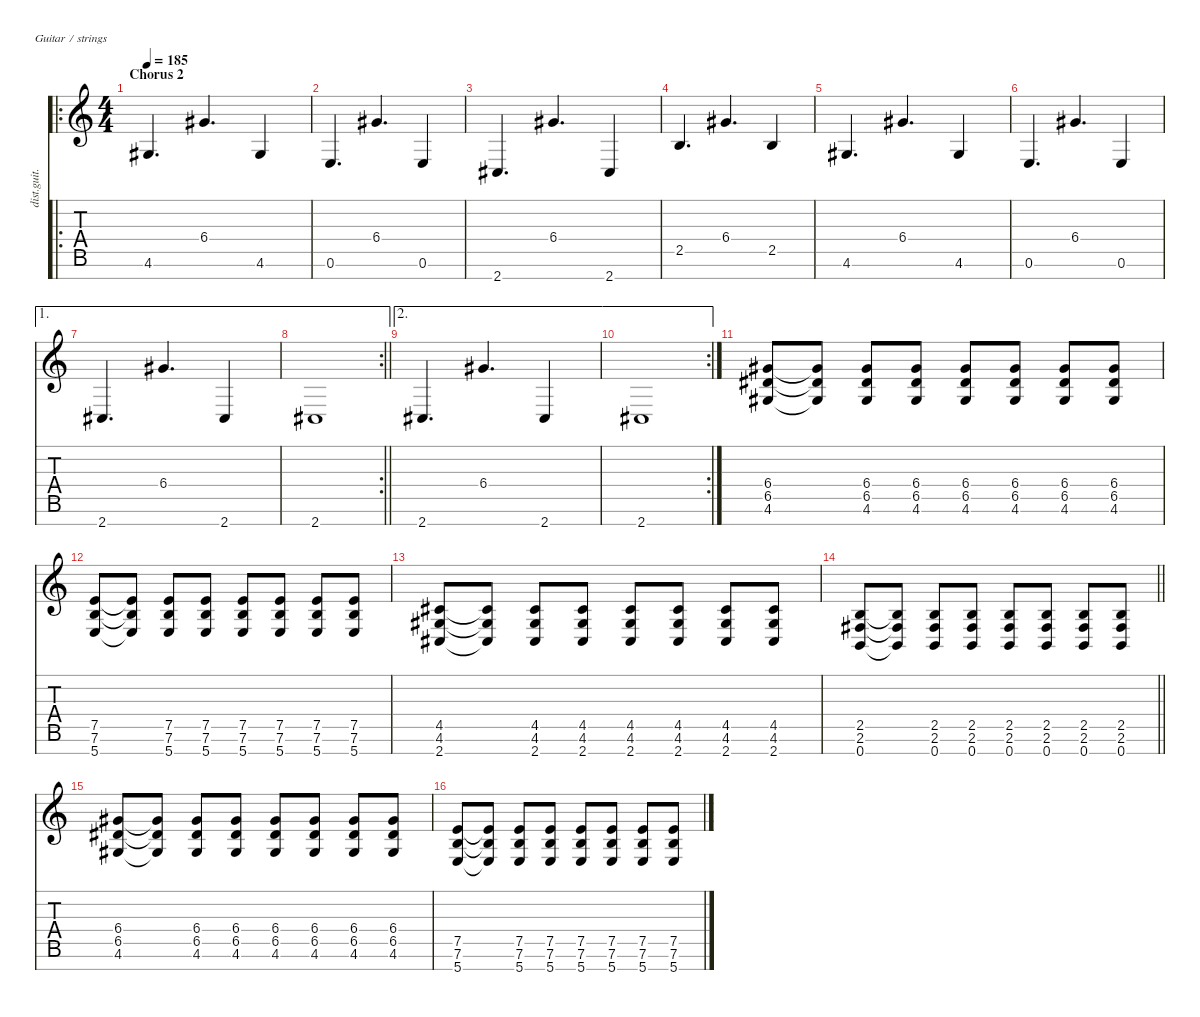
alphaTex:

\defaultSystemsLayout 4
\hideDynamics
\bracketExtendMode nobrackets
\track ("Guitar L - Petr" "dist.guit.") {instrument distortionguitar}
\staff {score tabs}
\tuning (E4 B3 G3 D3 A2 E2 B1)
\ro
\ts (4 4)
\section ("" "Chorus 2")
\tempo 185
\clef g2
\ks c
4.6{acc #}.4{d dy f beam Up} 6.4{acc #}.4{d beam Up} 4.6{acc #}.4{beam Up} |
0.6.4{d beam Up} 6.4{acc #}.4{d beam Up} 0.6.4{beam Up} |
2.7{acc #}.4{d beam Up} 6.4{acc #}.4{d beam Up} 2.7{acc #}.4{beam Up} |
2.5.4{d beam Up} 6.4{acc #}.4{d beam Up} 2.5.4{beam Up} |
4.6{acc #}.4{d beam Up} 6.4{acc #}.4{d beam Up} 4.6{acc #}.4{beam Up} |
0.6.4{d beam Up} 6.4{acc #}.4{d beam Up} 0.6.4{beam Up} |
\ae 1
2.7{acc #}.4{d beam Up} 6.4{acc #}.4{d beam Up} 2.7{acc #}.4{beam Up} |
\ae 1
\rc 2
\barLineRight lightlight
2.7{acc #}.1{beam Up} |
\ae 2
2.7{acc #}.4{d beam Up} 6.4{acc #}.4{d beam Up} 2.7{acc #}.4{beam Up} |
\ae 2
\rc 2
2.7{acc #}.1{beam Up} |
(6.4{acc #} 6.5{acc #} 4.6{acc #}).8{beam Up} (6.4{t acc #} 6.5{t acc #} 4.6{t acc #}).8{beam Up} (6.4{acc #} 6.5{acc #} 4.6{acc #}).8{beam Up} (6.4{acc #} 6.5{acc #} 4.6{acc #}).8{beam Up} (6.4{acc #} 6.5{acc #} 4.6{acc #}).8{beam Up} (6.4{acc #} 6.5{acc #} 4.6{acc #}).8{beam Up} (6.4{acc #} 6.5{acc #} 4.6{acc #}).8{beam Up} (6.4{acc #} 6.5{acc #} 4.6{acc #}).8{beam Up} |
(7.5 7.6 5.7).8{beam Up} (7.5{t} 7.6{t} 5.7{t}).8{beam Up} (7.5 7.6 5.7).8{beam Up} (7.5 7.6 5.7).8{beam Up} (7.5 7.6 5.7).8{beam Up} (7.5 7.6 5.7).8{beam Up} (7.5 7.6 5.7).8{beam Up} (7.5 7.6 5.7).8{beam Up} |
(4.5{acc #} 4.6{acc #} 2.7{acc #}).8{beam Up} (4.5{t acc #} 4.6{t acc #} 2.7{t acc #}).8{beam Up} (4.5{acc #} 4.6{acc #} 2.7{acc #}).8{beam Up} (4.5{acc #} 4.6{acc #} 2.7{acc #}).8{beam Up} (4.5{acc #} 4.6{acc #} 2.7{acc #}).8{beam Up} (4.5{acc #} 4.6{acc #} 2.7{acc #}).8{beam Up} (4.5{acc #} 4.6{acc #} 2.7{acc #}).8{beam Up} (4.5{acc #} 4.6{acc #} 2.7{acc #}).8{beam Up} |
\barLineRight lightlight
(2.5 2.6{acc #} 0.7).8{beam Up} (2.5{t} 2.6{t acc #} 0.7{t}).8{beam Up} (2.5 2.6{acc #} 0.7).8{beam Up} (2.5 2.6{acc #} 0.7).8{beam Up} (2.5 2.6{acc #} 0.7).8{beam Up} (2.5 2.6{acc #} 0.7).8{beam Up} (2.5 2.6{acc #} 0.7).8{beam Up} (2.5 2.6{acc #} 0.7).8{beam Up} |
(6.4{acc #} 6.5{acc #} 4.6{acc #}).8{beam Up} (6.4{t acc #} 6.5{t acc #} 4.6{t acc #}).8{beam Up} (6.4{acc #} 6.5{acc #} 4.6{acc #}).8{beam Up} (6.4{acc #} 6.5{acc #} 4.6{acc #}).8{beam Up} (6.4{acc #} 6.5{acc #} 4.6{acc #}).8{beam Up} (6.4{acc #} 6.5{acc #} 4.6{acc #}).8{beam Up} (6.4{acc #} 6.5{acc #} 4.6{acc #}).8{beam Up} (6.4{acc #} 6.5{acc #} 4.6{acc #}).8{beam Up} |
(7.5 7.6 5.7).8{beam Up} (7.5{t} 7.6{t} 5.7{t}).8{beam Up} (7.5 7.6 5.7).8{beam Up} (7.5 7.6 5.7).8{beam Up} (7.5 7.6 5.7).8{beam Up} (7.5 7.6 5.7).8{beam Up} (7.5 7.6 5.7).8{beam Up} (7.5 7.6 5.7).8{beam Up}
